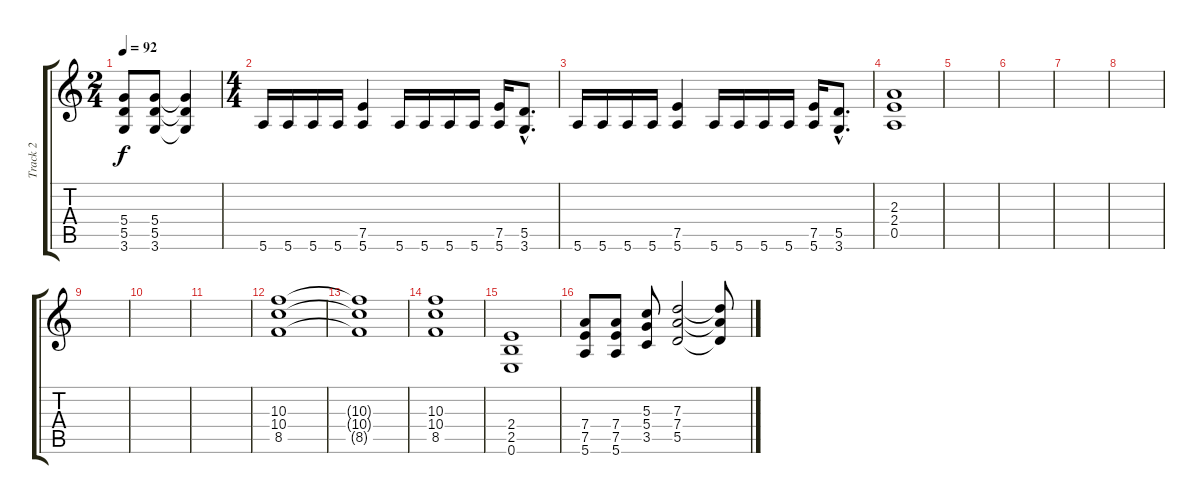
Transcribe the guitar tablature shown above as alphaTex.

\track ("Track 2" "Track 2") {instrument acousticguitarsteel}
\staff {score tabs}
\tuning (E4 B3 G3 D3 A2 E2) {hide}
\ts (2 4)
\tempo 92
\clef g2
\ks c
(5.4 5.5 3.6).8{dy f} (5.4 5.5 3.6).8 (5.4{t} 5.5{t} 3.6{t}).4 |
\ts (4 4)
5.6.16 5.6.16 5.6.16 5.6.16 (7.5 5.6).4 5.6.16 5.6.16 5.6.16 5.6.16 (7.5 5.6).16 (5.5{hac} 3.6{hac}).8{d} |
5.6.16 5.6.16 5.6.16 5.6.16 (7.5 5.6).4 5.6.16 5.6.16 5.6.16 5.6.16 (7.5 5.6).16 (5.5{hac} 3.6{hac}).8{d} |
(2.3 2.4 0.5).1 |
|
|
|
|
|
|
|
(10.3 10.4 8.5).1 |
(10.3{t} 10.4{t} 8.5{t}).1 |
(10.3 10.4 8.5).1 |
(2.4 2.5 0.6).1 |
(7.4 7.5 5.6).8 (7.4 7.5 5.6).8 (5.3 5.4 3.5).8 (7.3 7.4 5.5).2 (7.3{t} 7.4{t} 5.5{t}).8
